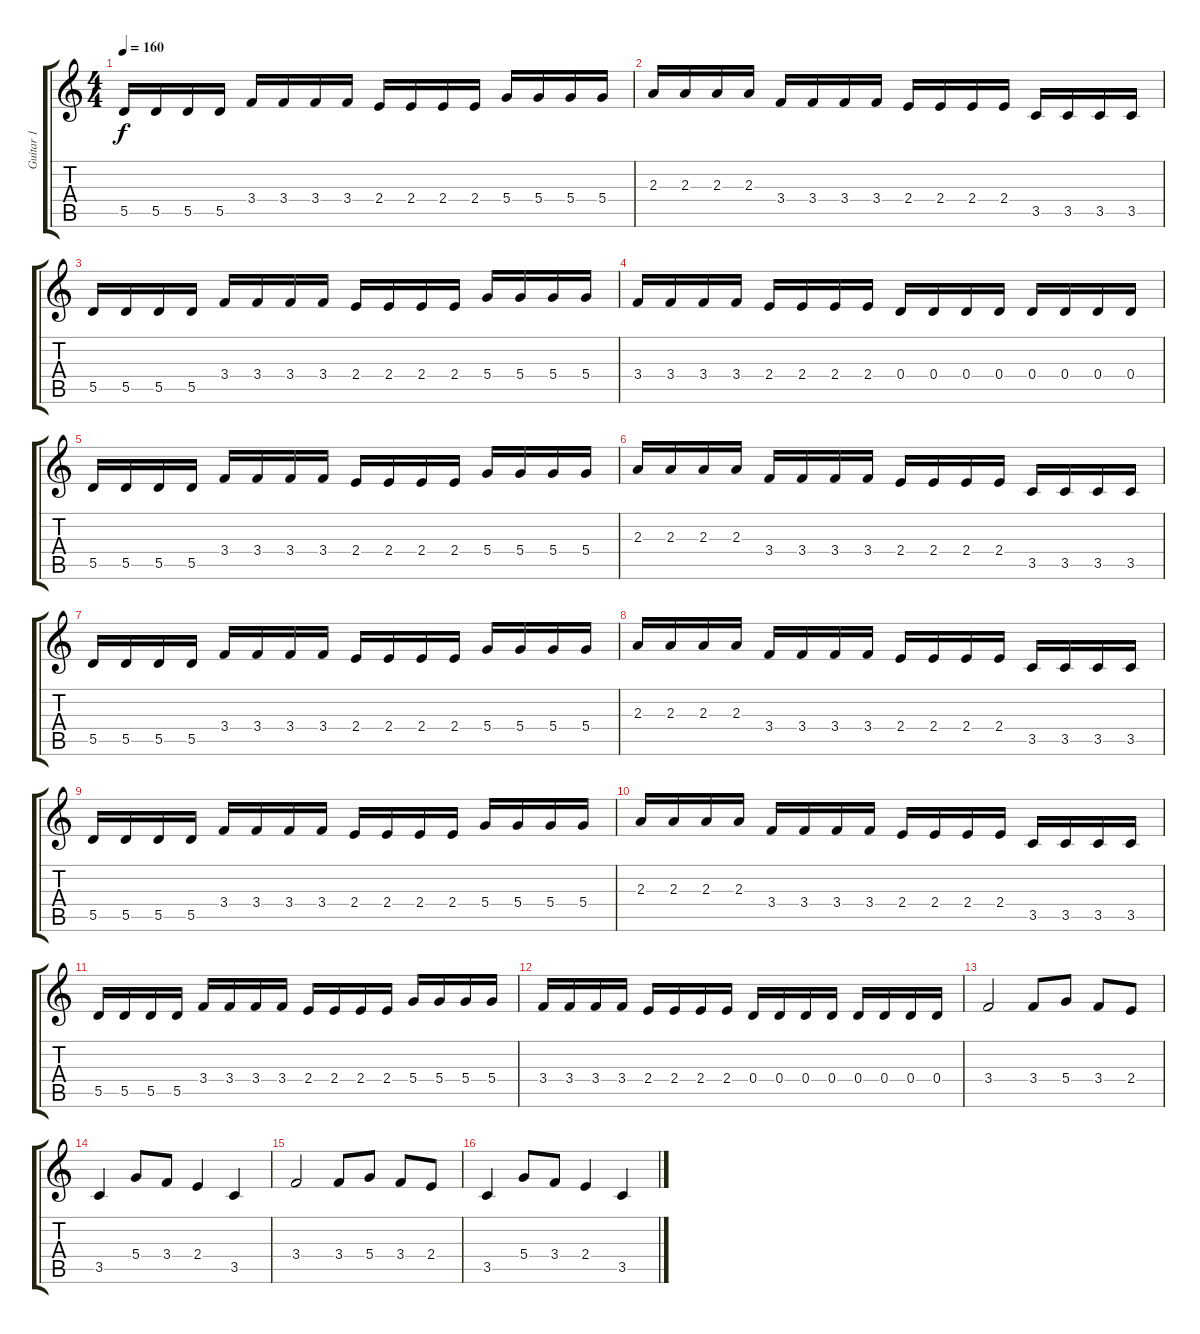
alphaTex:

\track ("Guitar 1" "Guitar 1") {instrument distortionguitar}
\staff {score tabs}
\tuning (E4 B3 G3 D3 A2 E2) {hide}
\ts (4 4)
\tempo 160
\clef g2
\ks c
5.5.16{dy f} 5.5.16 5.5.16 5.5.16 3.4.16 3.4.16 3.4.16 3.4.16 2.4.16 2.4.16 2.4.16 2.4.16 5.4.16 5.4.16 5.4.16 5.4.16 |
2.3.16 2.3.16 2.3.16 2.3.16 3.4.16 3.4.16 3.4.16 3.4.16 2.4.16 2.4.16 2.4.16 2.4.16 3.5.16 3.5.16 3.5.16 3.5.16 |
5.5.16 5.5.16 5.5.16 5.5.16 3.4.16 3.4.16 3.4.16 3.4.16 2.4.16 2.4.16 2.4.16 2.4.16 5.4.16 5.4.16 5.4.16 5.4.16 |
3.4.16 3.4.16 3.4.16 3.4.16 2.4.16 2.4.16 2.4.16 2.4.16 0.4.16 0.4.16 0.4.16 0.4.16 0.4.16 0.4.16 0.4.16 0.4.16 |
5.5.16 5.5.16 5.5.16 5.5.16 3.4.16 3.4.16 3.4.16 3.4.16 2.4.16 2.4.16 2.4.16 2.4.16 5.4.16 5.4.16 5.4.16 5.4.16 |
2.3.16 2.3.16 2.3.16 2.3.16 3.4.16 3.4.16 3.4.16 3.4.16 2.4.16 2.4.16 2.4.16 2.4.16 3.5.16 3.5.16 3.5.16 3.5.16 |
5.5.16 5.5.16 5.5.16 5.5.16 3.4.16 3.4.16 3.4.16 3.4.16 2.4.16 2.4.16 2.4.16 2.4.16 5.4.16 5.4.16 5.4.16 5.4.16 |
2.3.16 2.3.16 2.3.16 2.3.16 3.4.16 3.4.16 3.4.16 3.4.16 2.4.16 2.4.16 2.4.16 2.4.16 3.5.16 3.5.16 3.5.16 3.5.16 |
5.5.16 5.5.16 5.5.16 5.5.16 3.4.16 3.4.16 3.4.16 3.4.16 2.4.16 2.4.16 2.4.16 2.4.16 5.4.16 5.4.16 5.4.16 5.4.16 |
2.3.16 2.3.16 2.3.16 2.3.16 3.4.16 3.4.16 3.4.16 3.4.16 2.4.16 2.4.16 2.4.16 2.4.16 3.5.16 3.5.16 3.5.16 3.5.16 |
5.5.16 5.5.16 5.5.16 5.5.16 3.4.16 3.4.16 3.4.16 3.4.16 2.4.16 2.4.16 2.4.16 2.4.16 5.4.16 5.4.16 5.4.16 5.4.16 |
3.4.16 3.4.16 3.4.16 3.4.16 2.4.16 2.4.16 2.4.16 2.4.16 0.4.16 0.4.16 0.4.16 0.4.16 0.4.16 0.4.16 0.4.16 0.4.16 |
3.4.2 3.4.8 5.4.8 3.4.8 2.4.8 |
3.5.4 5.4.8 3.4.8 2.4.4 3.5.4 |
3.4.2 3.4.8 5.4.8 3.4.8 2.4.8 |
3.5.4 5.4.8 3.4.8 2.4.4 3.5.4
